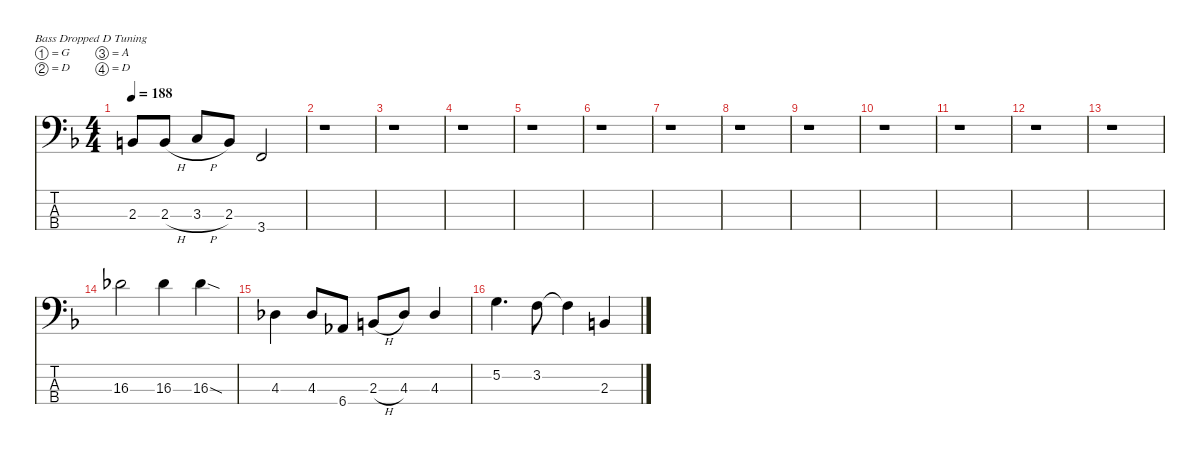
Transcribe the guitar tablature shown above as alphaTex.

\defaultSystemsLayout 4
\hideDynamics
\bracketExtendMode nobrackets
\singleTrackTrackNamePolicy hidden
\multiTrackTrackNamePolicy hidden
\firstSystemTrackNameMode fullname
\firstSystemTrackNameOrientation horizontal
\otherSystemsTrackNameOrientation horizontal
\track ("Martin Mendez" "el.bs.") {defaultSystemsLayout 4 instrument electricbassfinger}
\staff {score tabs}
\tuning (G2 D2 A1 D1)
\ts (4 4)
\tempo 188
\clef f4
\ks dminor
2.3{t acc forcenatural}.8{dy f beam Up} 2.3{h acc forcenatural}.8{beam Up} 3.3{h acc forcenatural}.8{beam Up} 2.3{acc forcenatural}.8{beam Up} 3.4{acc forcenatural}.2{beam Up} |
r.1{beam Down} |
r.1{beam Down} |
r.1{beam Down} |
r.1{beam Down} |
r.1{beam Down} |
r.1{beam Down} |
r.1{beam Down} |
r.1{beam Down} |
r.1{beam Down} |
r.1{beam Down} |
r.1{beam Down} |
r.1{beam Down} |
16.3{acc b}.2{beam Down} 16.3{acc b}.4{beam Down} 16.3{sod acc b}.4{beam Down} |
4.3{acc b}.4{beam Down} 4.3{acc b}.8{beam Up} 6.4{acc b}.8{beam Up} 2.3{h acc forcenatural}.8{beam Up} 4.3{acc b}.8{beam Up} 4.3{acc b}.4{beam Up} |
5.2{acc forcenatural}.4{d beam Down} 3.2{acc forcenatural}.8{beam Down} 3.2{t acc forcenatural}.4{beam Down} 2.3{acc forcenatural}.4{beam Up}
